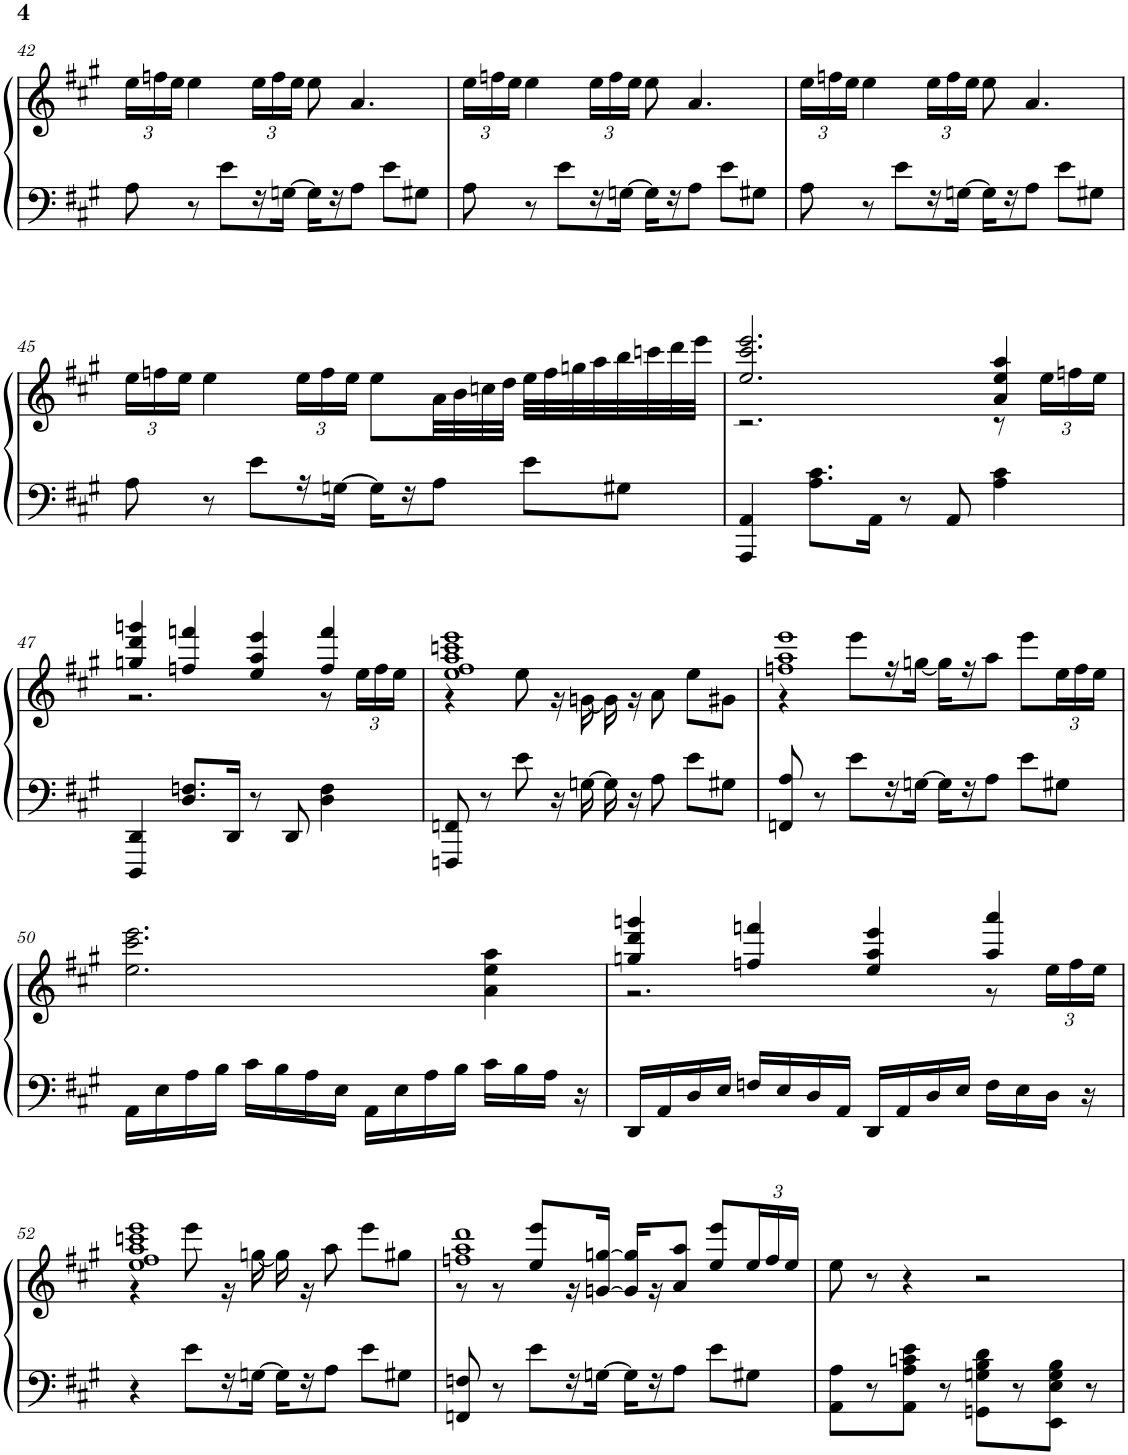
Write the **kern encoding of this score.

**kern	**kern
*part1	*part1
*staff2	*staff1
*I"Piano	*
*I'Pno	*
!!LO:PB:g=z
*clefF4	*clefG2
*k[f#c#g#]	*k[f#c#g#]
*M4/4	*M4/4
*	*Xbrackettup
=42	=42
8A\	24ee\LL
.	24ffn\
.	24ee\JJ
8r	4ee\
8e\L	.
16r	24ee\LL
.	24ff\
[>16Gn\JJ	.
.	24ee\JJ
16G\LL]	8ee\
16r	.
8A\J	4.a/
8e\L	.
8G#X\J	.
=43	=43
8A\	24ee\LL
.	24ffn\
.	24ee\JJ
8r	4ee\
8e\L	.
16r	24ee\LL
.	24ff\
[>16Gn\JJ	.
.	24ee\JJ
16G\LL]	8ee\
16r	.
8A\J	4.a/
8e\L	.
8G#X\J	.
=44	=44
8A\	24ee\LL
.	24ffn\
.	24ee\JJ
8r	4ee\
8e\L	.
16r	24ee\LL
.	24ff\
[>16Gn\JJ	.
.	24ee\JJ
16G\LL]	8ee\
16r	.
8A\J	4.a/
8e\L	.
8G#X\J	.
!!LO:LB:g=z
=45	=45
8A\	24ee\LL
.	24ffn\
.	24ee\JJ
8r	4ee\
8e\L	.
16r	24ee\LL
.	24ff\
[>16Gn\JJ	.
.	24ee\JJ
16G\LL]	8ee\L
16r	.
8A\J	32a\LL
.	32b\
.	32ccn\
.	32dd\JJJ
8e\L	32ee\LLL
.	32ff\
.	32ggn\
.	32aa\
8G#X\J	32bb\
.	32cccn\
.	32ddd\
.	32eee\JJJ
=46	=46
*	*^
4AAA/ 4AA/	2.ee/ 2.ccc#/ 2.eee/	2.r
8.A\ 8.c#\L	.	.
16AA\Jk	.	.
8r	.	.
8AA/	.	.
4A\ 4c#\	4a/ 4ee/ 4aa/	8r
.	.	24ee\LL
.	.	24ffn\
.	.	24ee\JJ
!!LO:LB:g=z	!!
=47	=47	=47
4DDD/ 4DD/	4ggn/ 4ddd/ 4gggn/	2.r
8.D/ 8.Fn/L	4ffn/ 4fffn/	.
16DD/Jk	.	.
8r	4ee/ 4aa/ 4eee/	.
8DD/	.	.
4D\ 4F\	4ff/ 4fff/	8r
.	.	24ee\LL
.	.	24ff\
.	.	24ee\JJ
=48	=48	=48
8FFFn/ 8FFn/	1ee 1ff# 1aa 1cccn 1eee	4r
8r	.	.
8e\	.	8ee\
16r	.	16r
[>16Gn\	.	[16gn\
16G\]	.	16g\]
16r	.	16r
8A\	.	8a\
8e\L	.	8ee\L
8G#X\J	.	8g#X\J
=49	=49	=49
8FFn/ 8A/	1ffn 1aa 1eee	4r
8r	.	.
8e\L	.	8eee\L
16r	.	16r
[>16Gn\JJ	.	[16ggn\JJ
16G\LL]	.	16gg\LL]
16r	.	16r
8A\J	.	8aa\J
8e\L	.	8eee\L
8G#X\J	.	24ee\L
.	.	24ff\
.	.	24ee\JJ
*	*v	*v
!!LO:LB:g=z
=50	=50
16AA\LL	2.ee\ 2.ccc#\ 2.eee\
16E\	.
16A\	.
16B\JJ	.
16c#\LL	.
16B\	.
16A\	.
16E\JJ	.
16AA\LL	.
16E\	.
16A\	.
16B\JJ	.
16c#\LL	4a\ 4ee\ 4aa\
16B\	.
16A\JJ	.
16r	.
=51	=51
*	*^
16DD/LL	4ggn/ 4ddd/ 4gggn/	2.r
16AA/	.	.
16D/	.	.
16E/JJ	.	.
16Fn/LL	4ffn/ 4fffn/	.
16E/	.	.
16D/	.	.
16AA/JJ	.	.
16DD/LL	4ee/ 4aa/ 4eee/	.
16AA/	.	.
16D/	.	.
16E/JJ	.	.
16F\LL	4aa/ 4aaa/	8r
16E\	.	.
16D\JJ	.	24ee\LL
.	.	24ff\
16r	.	.
.	.	24ee\JJ
!!LO:LB:g=z	!!
=52	=52	=52
4r	1ee 1ff# 1aa 1cccn 1eee	4r
8e\L	.	8eee\
16r	.	16r
[>16Gn\JJ	.	[16ggn\
16G\LL]	.	16gg\]
16r	.	16r
8A\J	.	8aa\
8e\L	.	8eee\L
8G#X\J	.	8gg#X\J
=53	=53	=53
8FFn/ 8Fn/	1ffn 1aa 1ddd	8r
8r	.	8r
8e\L	.	8ee/ 8eee/L
16r	.	16r
[>16Gn\JJ	.	[>16gn/ [16ggn/JJ
16G\LL]	.	16g/] 16gg/]LL
16r	.	16r
8A\J	.	8a/ 8aa/J
8e\L	.	8ee/ 8eee/L
8G#X\J	.	24ee/L
.	.	24ff/
.	.	24ee/JJ
*	*v	*v
=54	=54
8AA\ 8A\L	8ee\
8r	8r
8AA\ 8A\ 8cn\ 8e\J	4r
8r	.
8GGn\ 8Gn\ 8B\ 8d\L	2r
8r	.
8EE\ 8E\ 8G\ 8B\J	.
8r	.
=	=
*-	*-
